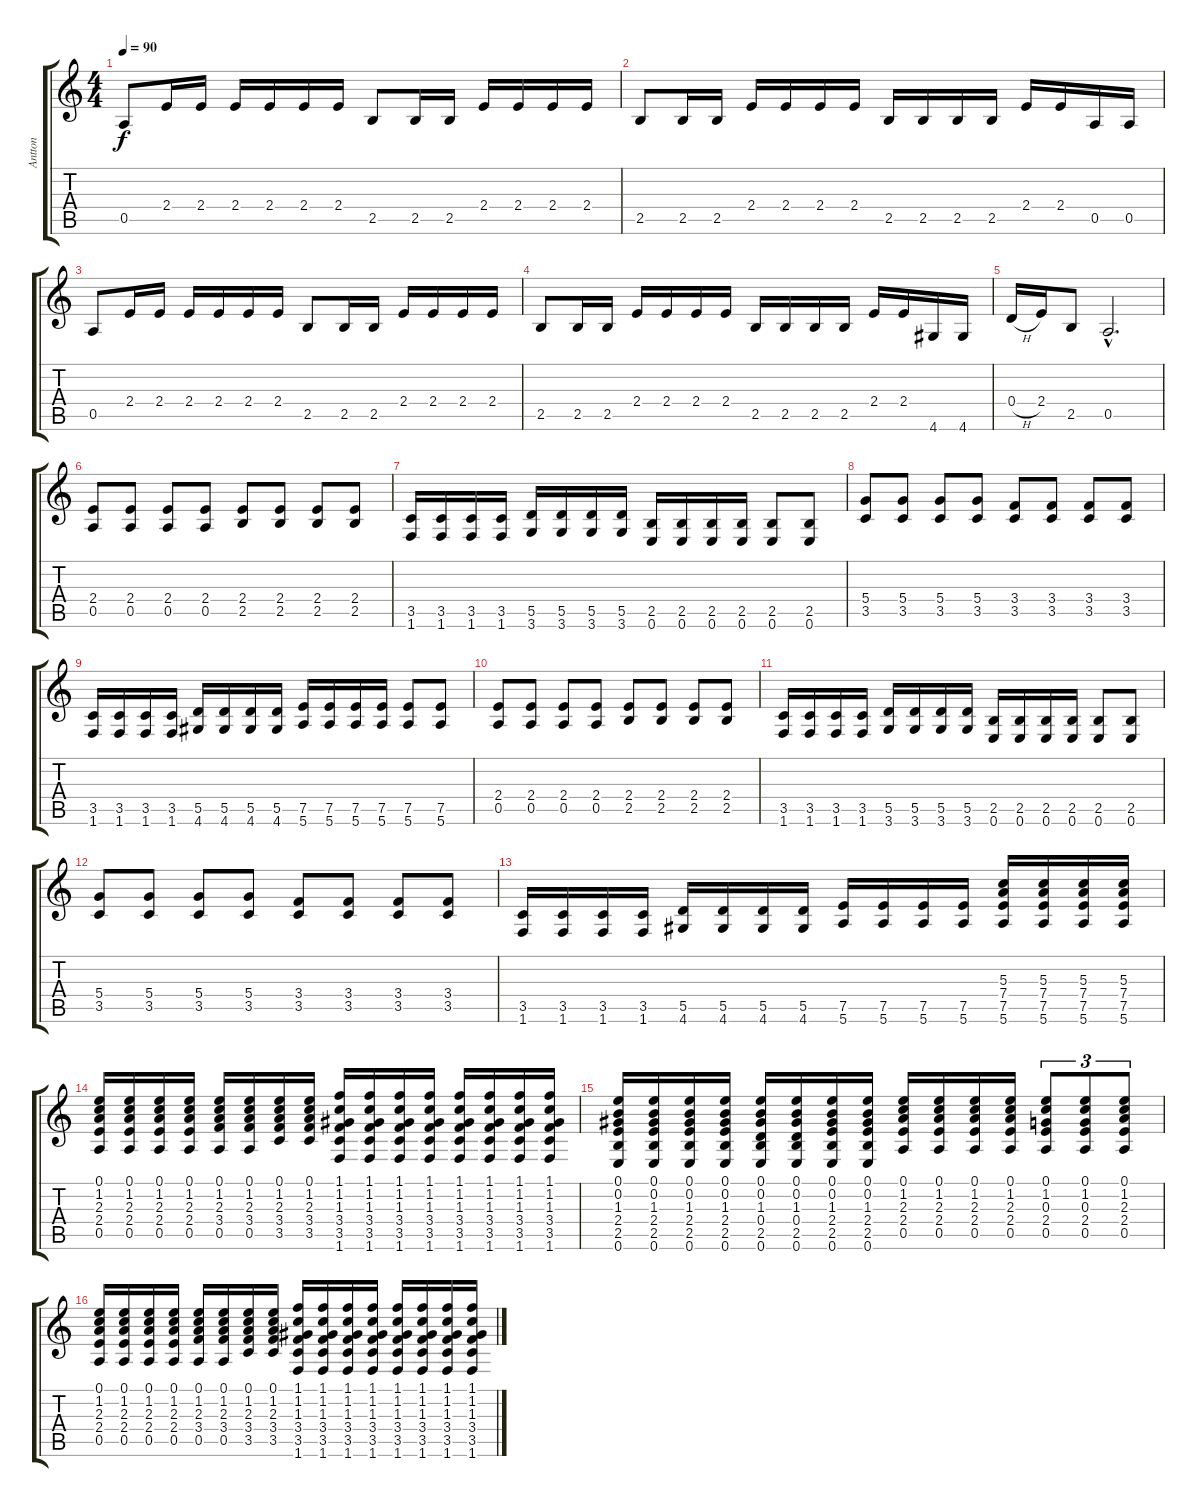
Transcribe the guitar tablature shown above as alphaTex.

\track ("Antton" "Antton") {instrument acousticguitarnylon}
\staff {score tabs}
\tuning (E4 B3 G3 D3 A2 E2) {hide}
\ts (4 4)
\tempo 90
\clef g2
\ks c
0.5.8{dy f instrument acousticguitarnylon} 2.4.16 2.4.16 2.4.16 2.4.16 2.4.16 2.4.16 2.5.8 2.5.16 2.5.16 2.4.16 2.4.16 2.4.16 2.4.16 |
2.5.8 2.5.16 2.5.16 2.4.16 2.4.16 2.4.16 2.4.16 2.5.16 2.5.16 2.5.16 2.5.16 2.4.16 2.4.16 0.5.16 0.5.16 |
0.5.8 2.4.16 2.4.16 2.4.16 2.4.16 2.4.16 2.4.16 2.5.8 2.5.16 2.5.16 2.4.16 2.4.16 2.4.16 2.4.16 |
2.5.8 2.5.16 2.5.16 2.4.16 2.4.16 2.4.16 2.4.16 2.5.16 2.5.16 2.5.16 2.5.16 2.4.16 2.4.16 4.6.16 4.6.16 |
0.4{h}.16 2.4.16 2.5.8 0.5{hac}.2{d} |
(2.4 0.5).8 (2.4 0.5).8 (2.4 0.5).8 (2.4 0.5).8 (2.4 2.5).8 (2.4 2.5).8 (2.4 2.5).8 (2.4 2.5).8 |
(3.5 1.6).16 (3.5 1.6).16 (3.5 1.6).16 (3.5 1.6).16 (5.5 3.6).16 (5.5 3.6).16 (5.5 3.6).16 (5.5 3.6).16 (2.5 0.6).16 (2.5 0.6).16 (2.5 0.6).16 (2.5 0.6).16 (2.5 0.6).8 (2.5 0.6).8 |
(5.4 3.5).8 (5.4 3.5).8 (5.4 3.5).8 (5.4 3.5).8 (3.4 3.5).8 (3.4 3.5).8 (3.4 3.5).8 (3.4 3.5).8 |
(3.5 1.6).16 (3.5 1.6).16 (3.5 1.6).16 (3.5 1.6).16 (5.5 4.6).16 (5.5 4.6).16 (5.5 4.6).16 (5.5 4.6).16 (7.5 5.6).16 (7.5 5.6).16 (7.5 5.6).16 (7.5 5.6).16 (7.5 5.6).8 (7.5 5.6).8 |
(2.4 0.5).8 (2.4 0.5).8 (2.4 0.5).8 (2.4 0.5).8 (2.4 2.5).8 (2.4 2.5).8 (2.4 2.5).8 (2.4 2.5).8 |
(3.5 1.6).16 (3.5 1.6).16 (3.5 1.6).16 (3.5 1.6).16 (5.5 3.6).16 (5.5 3.6).16 (5.5 3.6).16 (5.5 3.6).16 (2.5 0.6).16 (2.5 0.6).16 (2.5 0.6).16 (2.5 0.6).16 (2.5 0.6).8 (2.5 0.6).8 |
(5.4 3.5).8 (5.4 3.5).8 (5.4 3.5).8 (5.4 3.5).8 (3.4 3.5).8 (3.4 3.5).8 (3.4 3.5).8 (3.4 3.5).8 |
(3.5 1.6).16 (3.5 1.6).16 (3.5 1.6).16 (3.5 1.6).16 (5.5 4.6).16 (5.5 4.6).16 (5.5 4.6).16 (5.5 4.6).16 (7.5 5.6).16 (7.5 5.6).16 (7.5 5.6).16 (7.5 5.6).16 (5.3 7.4 7.5 5.6).16 (5.3 7.4 7.5 5.6).16 (5.3 7.4 7.5 5.6).16 (5.3 7.4 7.5 5.6).16 |
(0.1 1.2 2.3 2.4 0.5).16 (0.1 1.2 2.3 2.4 0.5).16 (0.1 1.2 2.3 2.4 0.5).16 (0.1 1.2 2.3 2.4 0.5).16 (0.1 1.2 2.3 3.4 0.5).16 (0.1 1.2 2.3 3.4 0.5).16 (0.1 1.2 2.3 3.4 3.5).16 (0.1 1.2 2.3 3.4 3.5).16 (1.1 1.2 1.3 3.4 3.5 1.6).16 (1.1 1.2 1.3 3.4 3.5 1.6).16 (1.1 1.2 1.3 3.4 3.5 1.6).16 (1.1 1.2 1.3 3.4 3.5 1.6).16 (1.1 1.2 1.3 3.4 3.5 1.6).16 (1.1 1.2 1.3 3.4 3.5 1.6).16 (1.1 1.2 1.3 3.4 3.5 1.6).16 (1.1 1.2 1.3 3.4 3.5 1.6).16 |
(0.1 0.2 1.3 2.4 2.5 0.6).16 (0.1 0.2 1.3 2.4 2.5 0.6).16 (0.1 0.2 1.3 2.4 2.5 0.6).16 (0.1 0.2 1.3 2.4 2.5 0.6).16 (0.1 0.2 1.3 0.4 2.5 0.6).16 (0.1 0.2 1.3 0.4 2.5 0.6).16 (0.1 0.2 1.3 2.4 2.5 0.6).16 (0.1 0.2 1.3 2.4 2.5 0.6).16 (0.1 1.2 2.3 2.4 0.5).16 (0.1 1.2 2.3 2.4 0.5).16 (0.1 1.2 2.3 2.4 0.5).16 (0.1 1.2 2.3 2.4 0.5).16 (0.1 1.2 0.3 2.4 0.5).8{tu (3 2)} (0.1 1.2 0.3 2.4 0.5).8{tu (3 2)} (0.1 1.2 2.3 2.4 0.5).8{tu (3 2)} |
(0.1 1.2 2.3 2.4 0.5).16 (0.1 1.2 2.3 2.4 0.5).16 (0.1 1.2 2.3 2.4 0.5).16 (0.1 1.2 2.3 2.4 0.5).16 (0.1 1.2 2.3 3.4 0.5).16 (0.1 1.2 2.3 3.4 0.5).16 (0.1 1.2 2.3 3.4 3.5).16 (0.1 1.2 2.3 3.4 3.5).16 (1.1 1.2 1.3 3.4 3.5 1.6).16 (1.1 1.2 1.3 3.4 3.5 1.6).16 (1.1 1.2 1.3 3.4 3.5 1.6).16 (1.1 1.2 1.3 3.4 3.5 1.6).16 (1.1 1.2 1.3 3.4 3.5 1.6).16 (1.1 1.2 1.3 3.4 3.5 1.6).16 (1.1 1.2 1.3 3.4 3.5 1.6).16 (1.1 1.2 1.3 3.4 3.5 1.6).16
